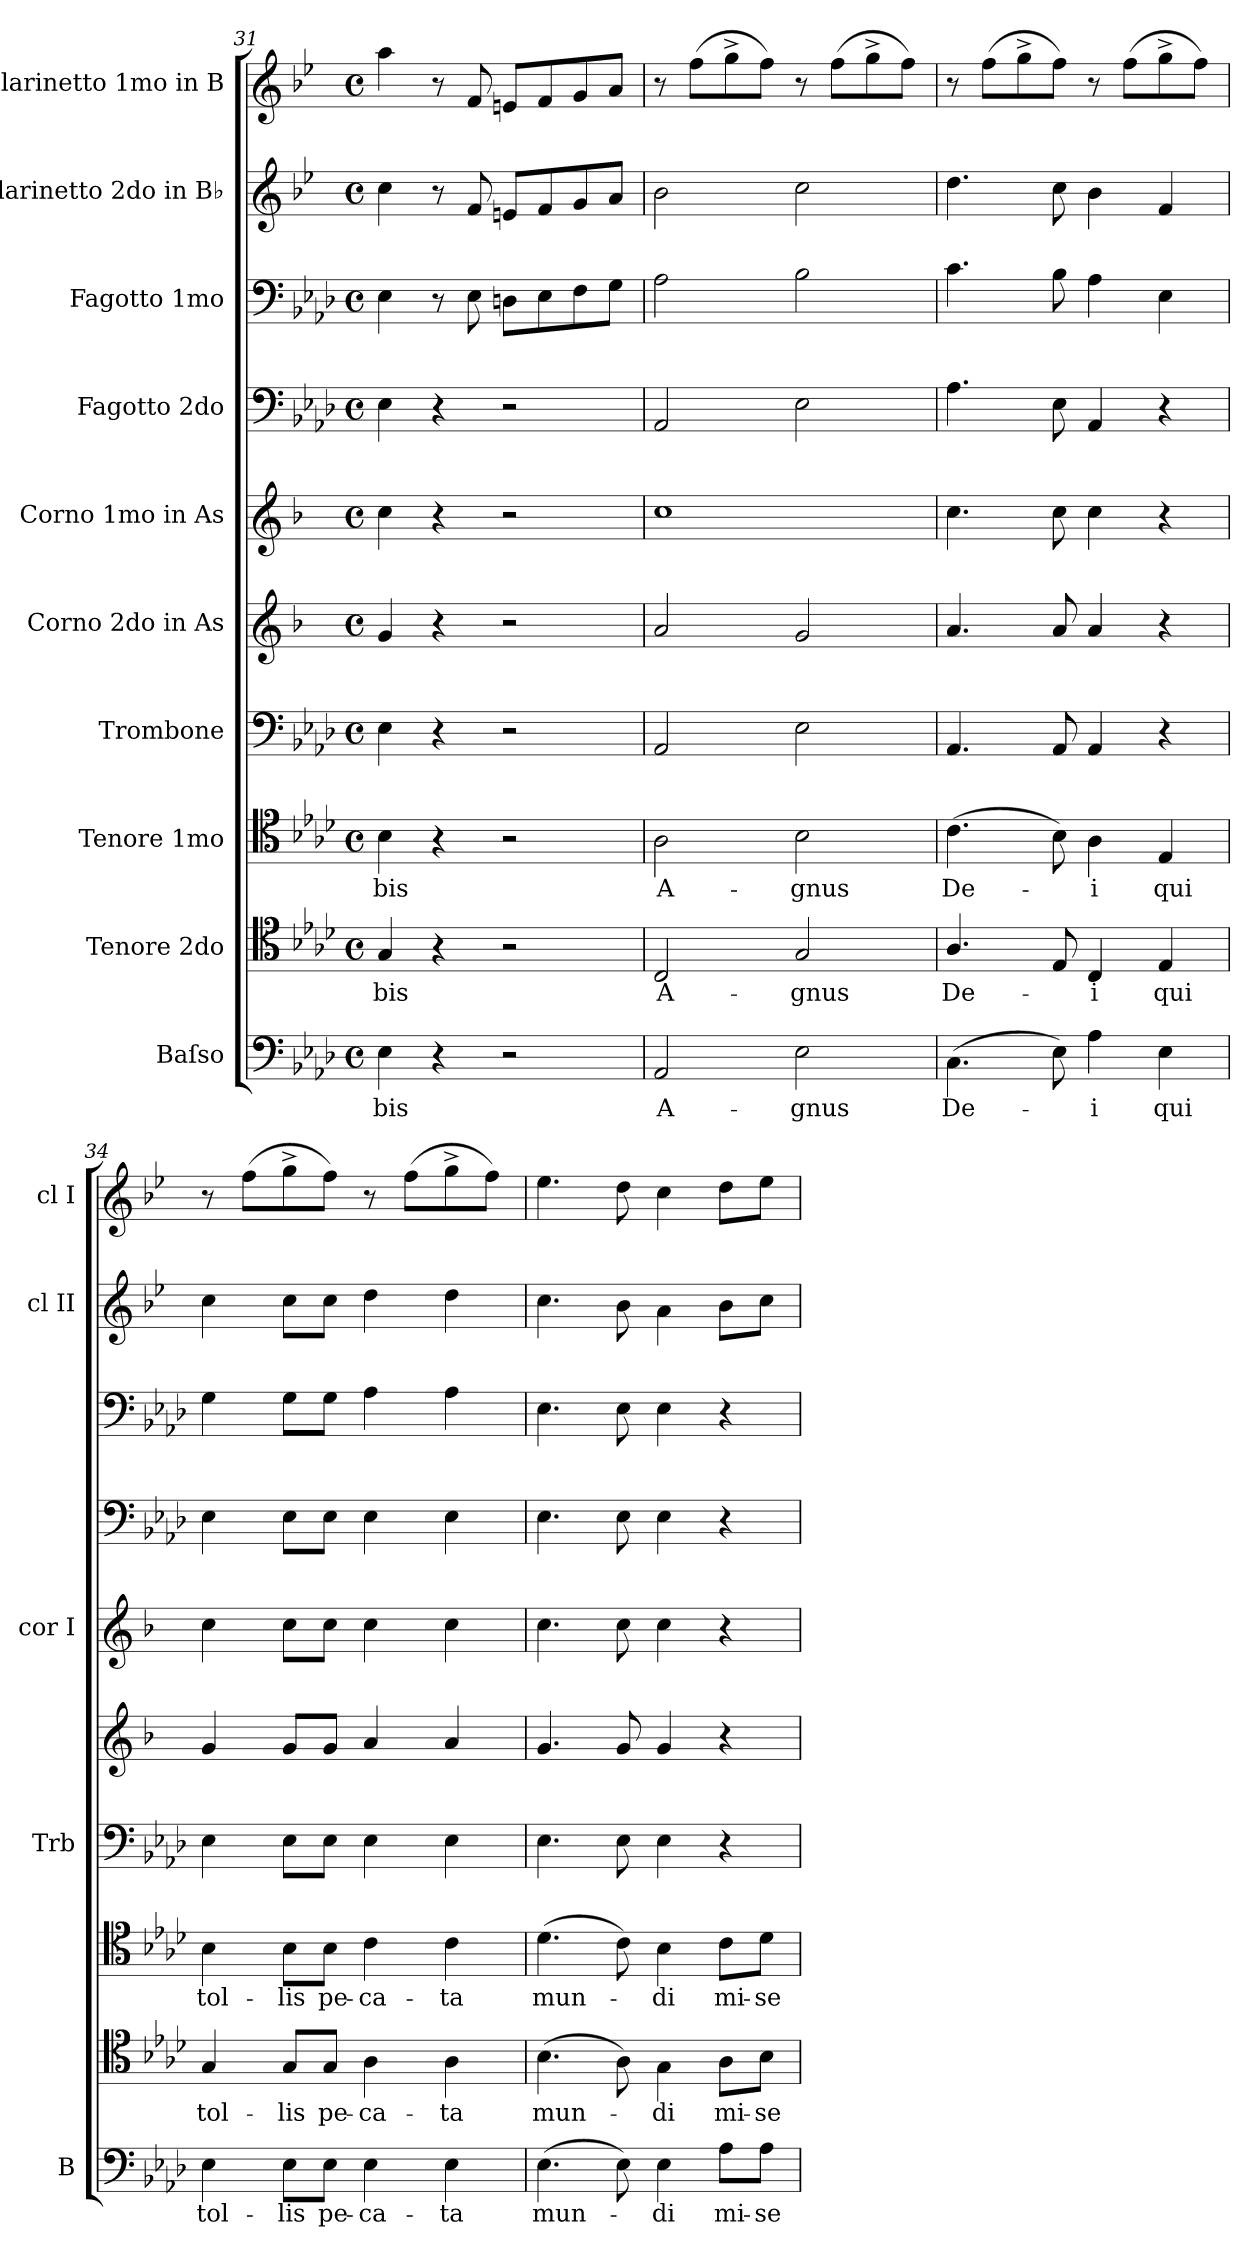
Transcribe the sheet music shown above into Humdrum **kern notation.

**kern	**text	**kern	**text	**kern	**text	**kern	**kern	**kern	**kern	**kern	**kern	**kern
*part10	*part10	*part9	*part9	*part8	*part8	*part7	*part6	*part5	*part4	*part3	*part2	*part1
*staff10	*staff10	*staff9	*staff9	*staff8	*staff8	*staff7	*staff6	*staff5	*staff4	*staff3	*staff2	*staff1
*I"Baſso	*	*I"Tenore 2do	*	*I"Tenore 1mo	*	*I"Trombone	*I"Corno 2do in As	*I"Corno 1mo in As	*I"Fagotto 2do	*I"Fagotto 1mo	*I"Clarinetto 2do in B♭	*I"Clarinetto 1mo in B
*I'B	*	*	*	*	*	*I'Trb	*	*I'cor I	*	*	*I'cl II	*I'cl I
*clefF4	*	*clefC4	*	*clefC4	*	*clefF4	*clefG2	*clefG2	*clefF4	*clefF4	*clefG2	*clefG2
*	*	*	*	*	*	*	*ITrd-2c-3	*ITrd-2c-3	*	*	*ITrd1c2	*ITrd1c2
*k[b-e-a-d-]	*	*k[b-e-a-d-]	*	*k[b-e-a-d-]	*	*k[b-e-a-d-]	*k[b-e-a-d-]	*k[b-e-a-d-]	*k[b-e-a-d-]	*k[b-e-a-d-]	*k[b-e-a-d-]	*k[b-e-a-d-]
*A-:	*	*A-:	*	*A-:	*	*A-:	*A-:	*A-:	*A-:	*A-:	*A-:	*A-:
*M4/4	*	*M4/4	*	*M4/4	*	*M4/4	*M4/4	*M4/4	*M4/4	*M4/4	*M4/4	*M4/4
*met(c)	*	*met(c)	*	*met(c)	*	*met(c)	*met(c)	*met(c)	*met(c)	*met(c)	*met(c)	*met(c)
=31	=31	=31	=31	=31	=31	=31	=31	=31	=31	=31	=31	=31
4E-\	-bis	4G/	-bis	4B-\	-bis	4E-\	4b-/	4ee-\	4E-\	4E-\	4b-\	4gg\
4r	.	4r	.	4r	.	4r	4r	4r	4r	8r	8r	8r
.	.	.	.	.	.	.	.	.	.	8E-\	8e-/	8e-/
2r	.	2r	.	2r	.	2r	2r	2r	2r	8Dn\L	8dn/L	8dn/L
.	.	.	.	.	.	.	.	.	.	8E-\	8e-/	8e-/
.	.	.	.	.	.	.	.	.	.	8F\	8f/	8f/
.	.	.	.	.	.	.	.	.	.	8G\J	8g/J	8g/J
=32	=32	=32	=32	=32	=32	=32	=32	=32	=32	=32	=32	=32
2AA-/	A-	2C/	A-	2A-\	A-	2AA-/	2cc/	1ee-	2AA-/	2A-\	2a-\	8r
.	.	.	.	.	.	.	.	.	.	.	.	(8ee-\L
.	.	.	.	.	.	.	.	.	.	.	.	8ff^<\
.	.	.	.	.	.	.	.	.	.	.	.	8ee-\J)
2E-\	-gnus	2G/	-gnus	2B-\	-gnus	2E-\	2b-/	.	2E-\	2B-\	2b-\	8r
.	.	.	.	.	.	.	.	.	.	.	.	(8ee-\L
.	.	.	.	.	.	.	.	.	.	.	.	8ff^<\
.	.	.	.	.	.	.	.	.	.	.	.	8ee-\J)
=33	=33	=33	=33	=33	=33	=33	=33	=33	=33	=33	=33	=33
(4.C\	De-	4.A-/	De-	(4.c\	De-	4.AA-/	4.cc/	4.ee-\	4.A-\	4.c\	4.cc\	8r
.	.	.	.	.	.	.	.	.	.	.	.	(8ee-\L
.	.	.	.	.	.	.	.	.	.	.	.	8ff^<\
8E-\)	.	8E-/	.	8B-\)	.	8AA-/	8cc/	8ee-\	8E-\	8B-\	8b-\	8ee-\J)
4A-\	-i	4C/	-i	4A-\	-i	4AA-/	4cc/	4ee-\	4AA-/	4A-\	4a-\	8r
.	.	.	.	.	.	.	.	.	.	.	.	(8ee-\L
4E-\	qui	4E-/	qui	4E-/	qui	4r	4r	4r	4r	4E-\	4e-/	8ff^<\
.	.	.	.	.	.	.	.	.	.	.	.	8ee-\J)
=34	=34	=34	=34	=34	=34	=34	=34	=34	=34	=34	=34	=34
4E-\	tol-	4G/	tol-	4B-\	tol-	4E-\	4b-/	4ee-\	4E-\	4G\	4b-\	8r
.	.	.	.	.	.	.	.	.	.	.	.	(8ee-\L
8E-\L	-lis	8G/L	-lis	8B-\L	-lis	8E-\L	8b-/L	8ee-\L	8E-\L	8G\L	8b-\L	8ff^<\
8E-\J	pe-	8G/J	pe-	8B-\J	pe-	8E-\J	8b-/J	8ee-\J	8E-\J	8G\J	8b-\J	8ee-\J)
4E-\	-ca-	4A-\	-ca-	4c\	-ca-	4E-\	4cc/	4ee-\	4E-\	4A-\	4cc\	8r
.	.	.	.	.	.	.	.	.	.	.	.	(8ee-\L
4E-\	-ta	4A-\	-ta	4c\	-ta	4E-\	4cc/	4ee-\	4E-\	4A-\	4cc\	8ff^<\
.	.	.	.	.	.	.	.	.	.	.	.	8ee-\J)
=35	=35	=35	=35	=35	=35	=35	=35	=35	=35	=35	=35	=35
(4.E-\	mun-	(4.B-\	mun-	(4.d-\	mun-	4.E-\	4.b-/	4.ee-\	4.E-\	4.E-\	4.b-\	4.dd-\
8E-\)	.	8A-\)	.	8c\)	.	8E-\	8b-/	8ee-\	8E-\	8E-\	8a-\	8cc\
4E-\	-di	4G\	-di	4B-\	-di	4E-\	4b-/	4ee-\	4E-\	4E-\	4g\	4b-\
8A-\L	mi-	8A-\L	mi-	8c\L	mi-	4r	4r	4r	4r	4r	8a-\L	8cc\L
8A-\J	-se-	8B-\J	-se-	8d-\J	-se-	.	.	.	.	.	8b-\J	8dd-\J
=	=	=	=	=	=	=	=	=	=	=	=	=
*-	*-	*-	*-	*-	*-	*-	*-	*-	*-	*-	*-	*-
